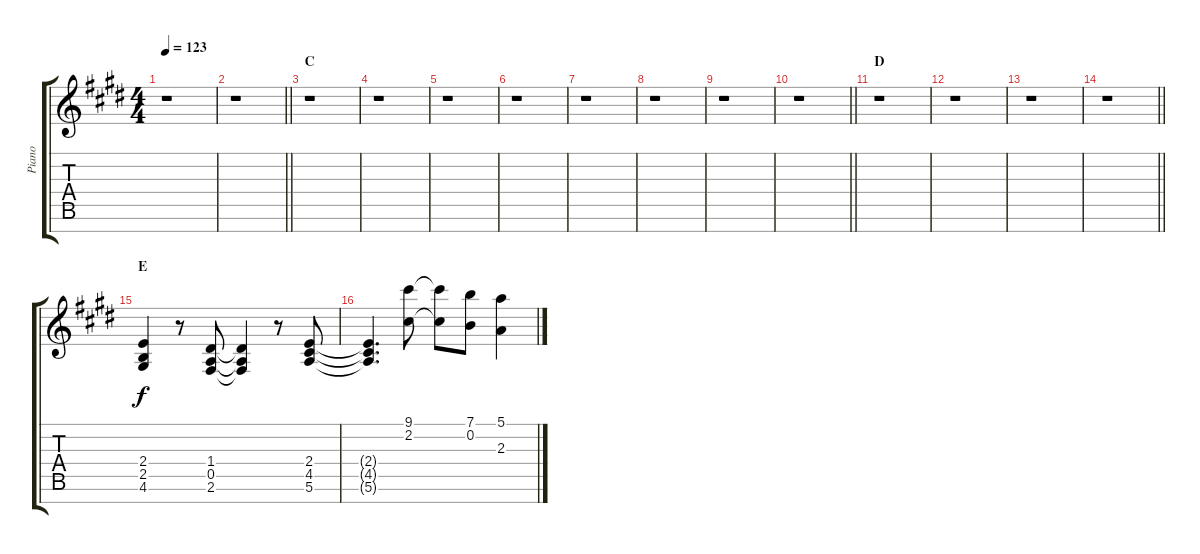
\track ("Piano" "Piano") {instrument acousticgrandpiano}
\staff {score tabs}
\tuning (E5 B4 G4 D4 A3 E3 B2) {hide}
\ts (4 4)
\tempo 123
\clef g2
\ks e
r.1{dy f} |
\barLineRight lightlight
r.1 |
\section ("" "C")
r.1 |
r.1 |
r.1 |
r.1 |
r.1 |
r.1 |
r.1 |
\barLineRight lightlight
r.1 |
\section ("" "D")
r.1 |
r.1 |
r.1 |
\barLineRight lightlight
r.1 |
\section ("" "E")
(2.4 2.5 4.6).4 r.8 (1.4 0.5 2.6).8 (1.4{t} 0.5{t} 2.6{t}).4 r.8 (2.4 4.5 5.6).8 |
(2.4{t} 4.5{t} 5.6{t}).4{d} (9.1 2.2).8 (9.1{t} 2.2{t}).8 (7.1 0.2).8 (5.1 2.3).4
